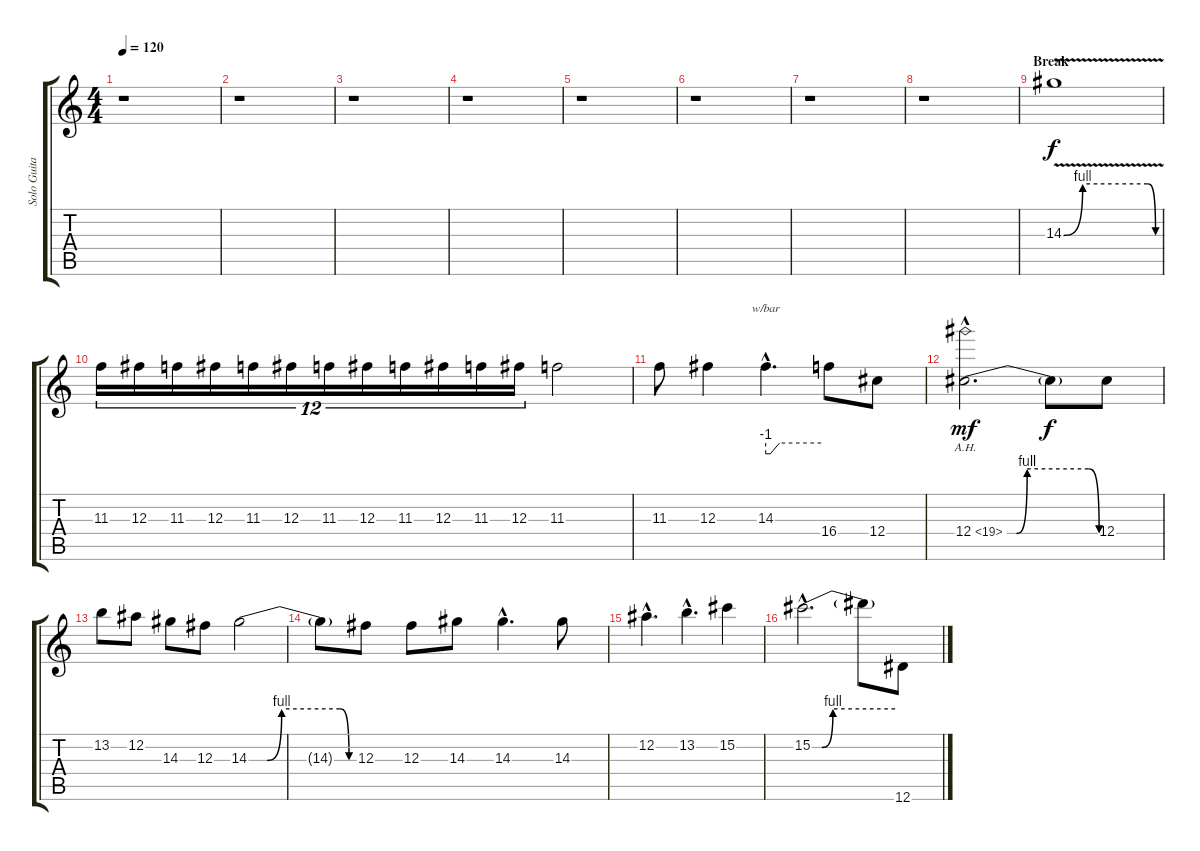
\track ("Solo Guitar 1" "Solo Guita") {instrument distortionguitar}
\staff {score tabs}
\tuning (Eb4 Bb3 Gb3 Db3 Ab2 Eb2) {hide}
\ts (4 4)
\tempo 120
\clef g2
\ks c
r.1{dy mf} |
r.1 |
r.1 |
r.1 |
r.1 |
r.1 |
r.1 |
r.1 |
\section ("" "Break")
14.3{be (custom 0 0 12 4 53 4 58 0 60 0) v}.1{dy f instrument distortionguitar} |
11.3.16{tu (12 8)} 12.3.16{tu (12 8)} 11.3.16{tu (12 8)} 12.3.16{tu (12 8)} 11.3.16{tu (12 8)} 12.3.16{tu (12 8)} 11.3.16{tu (12 8)} 12.3.16{tu (12 8)} 11.3.16{tu (12 8)} 12.3.16{tu (12 8)} 11.3.16{tu (12 8)} 12.3.16{tu (12 8)} 11.3.2 |
11.3.8 12.3.4 14.3{hac}.4{d tbe (custom default 0 -4 5 -4 15 0 60 0)} 16.4.8 12.4.8 |
12.4{be (custom 0 0 6 0 13 4 53 4 60 0) ah 7 hac}.2{d dy mf} 12.4{t}.8{dy f} 12.4.8 |
13.2.8 12.2.8 14.3.8 12.3.8 14.3{be (custom 0 0 10 0 18 4 50 4 55 0 60 0)}.2 |
14.3{t}.8 12.3.8 12.3.8 14.3.8 14.3{hac}.4{d} 14.3.8 |
12.2{hac}.4{d} 13.2{hac}.4{d} 15.2.4 |
15.2{be (custom 0 0 7 0 15 4 60 4) hac}.2{d} 15.2{t}.8 12.6.8
